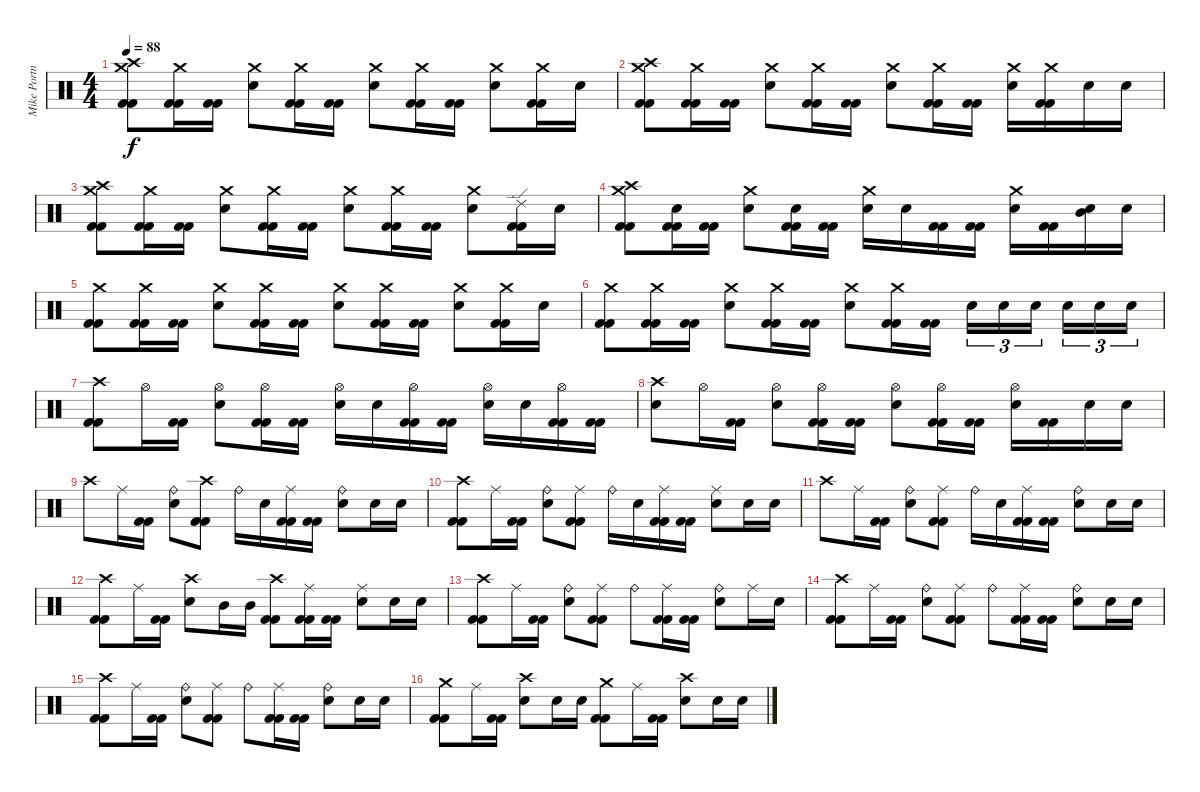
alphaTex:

\track ("Mike Portnoy - Drum" "Mike Portn") {instrument percussion}
\staff {score}
\articulation defaults
\ts (4 4)
\tempo 88
\clef neutral
\ks c
("Crash medium (hit)" "Crash high (hit)" "Kick (hit) 2" "Kick (hit) 2").8{dy f} ("Crash medium (hit)" "Kick (hit) 2" "Kick (hit) 2").16 ("Kick (hit) 2" "Kick (hit) 2").16 ("Crash medium (hit)" "Snare (hit) 2").8 ("Crash medium (hit)" "Kick (hit) 2" "Kick (hit) 2").16 ("Kick (hit) 2" "Kick (hit) 2").16 ("Crash medium (hit)" "Snare (hit) 2").8 ("Crash medium (hit)" "Kick (hit) 2" "Kick (hit) 2").16 ("Kick (hit) 2" "Kick (hit) 2").16 ("Crash medium (hit)" "Snare (hit) 2").8 ("Crash medium (hit)" "Kick (hit) 2" "Kick (hit) 2").16 "Snare (hit) 2".16 |
("Crash medium (hit)" "Crash high (hit)" "Kick (hit) 2" "Kick (hit) 2").8 ("Crash medium (hit)" "Kick (hit) 2" "Kick (hit) 2").16 ("Kick (hit) 2" "Kick (hit) 2").16 ("Crash medium (hit)" "Snare (hit) 2").8 ("Crash medium (hit)" "Kick (hit) 2" "Kick (hit) 2").16 ("Kick (hit) 2" "Kick (hit) 2").16 ("Crash medium (hit)" "Snare (hit) 2").8 ("Crash medium (hit)" "Kick (hit) 2" "Kick (hit) 2").16 ("Kick (hit) 2" "Kick (hit) 2").16 ("Crash medium (hit)" "Snare (hit) 2").16 ("Crash medium (hit)" "Kick (hit) 2" "Kick (hit) 2").16 "Snare (hit) 2".16 "Snare (hit) 2".16 |
("Crash medium (hit)" "Crash high (hit)" "Kick (hit) 2" "Kick (hit) 2").8 ("Crash medium (hit)" "Kick (hit) 2" "Kick (hit) 2").16 ("Kick (hit) 2" "Kick (hit) 2").16 ("Crash medium (hit)" "Snare (hit) 2").8 ("Crash medium (hit)" "Kick (hit) 2" "Kick (hit) 2").16 ("Kick (hit) 2" "Kick (hit) 2").16 ("Crash medium (hit)" "Snare (hit) 2").8 ("Crash medium (hit)" "Kick (hit) 2" "Kick (hit) 2").16 ("Kick (hit) 2" "Kick (hit) 2").16 ("Crash medium (hit)" "Snare (hit) 2").8 ("Ride (edge) 2" "Kick (hit) 2" "Kick (hit) 2").16 "Snare (hit) 2".16 |
("Crash medium (hit)" "Crash high (hit)" "Kick (hit) 2" "Kick (hit) 2").8 ("Snare (hit) 2" "Kick (hit) 2" "Kick (hit) 2").16 ("Kick (hit) 2" "Kick (hit) 2").16 ("Crash medium (hit)" "Snare (hit) 2").8 ("Snare (hit) 2" "Kick (hit) 2" "Kick (hit) 2").16 ("Kick (hit) 2" "Kick (hit) 2").16 ("Crash medium (hit)" "Snare (hit) 2").16 "Snare (hit) 2".16 ("Kick (hit) 2" "Kick (hit) 2").16 ("Kick (hit) 2" "Kick (hit) 2").16 ("Crash medium (hit)" "Snare (hit) 2").16 ("Kick (hit) 2" "Kick (hit) 2").16 ("Snare (hit) 2" "Mid Tom (hit)").16 "Snare (hit) 2".16 |
("Crash medium (hit)" "Kick (hit) 2" "Kick (hit) 2").8 ("Crash medium (hit)" "Kick (hit) 2" "Kick (hit) 2").16 ("Kick (hit) 2" "Kick (hit) 2").16 ("Crash medium (hit)" "Snare (hit) 2").8 ("Crash medium (hit)" "Kick (hit) 2" "Kick (hit) 2").16 ("Kick (hit) 2" "Kick (hit) 2").16 ("Crash medium (hit)" "Snare (hit) 2").8 ("Crash medium (hit)" "Kick (hit) 2" "Kick (hit) 2").16 ("Kick (hit) 2" "Kick (hit) 2").16 ("Crash medium (hit)" "Snare (hit) 2").8 ("Crash medium (hit)" "Kick (hit) 2" "Kick (hit) 2").16 "Snare (hit) 2".16 |
("Crash medium (hit)" "Kick (hit) 2" "Kick (hit) 2").8 ("Crash medium (hit)" "Kick (hit) 2" "Kick (hit) 2").16 ("Kick (hit) 2" "Kick (hit) 2").16 ("Crash medium (hit)" "Snare (hit) 2").8 ("Crash medium (hit)" "Kick (hit) 2" "Kick (hit) 2").16 ("Kick (hit) 2" "Kick (hit) 2").16 ("Crash medium (hit)" "Snare (hit) 2").8 ("Crash medium (hit)" "Kick (hit) 2" "Kick (hit) 2").16 ("Kick (hit) 2" "Kick (hit) 2").16 "Snare (hit) 2".16{tu (3 2)} "Snare (hit) 2".16{tu (3 2)} "Snare (hit) 2".16{tu (3 2)} "Snare (hit) 2".16{tu (3 2)} "Snare (hit) 2".16{tu (3 2)} "Snare (hit) 2".16{tu (3 2)} |
("Crash high (hit)" "Kick (hit) 2" "Kick (hit) 2").8 "Hi-Hat (open)".16 ("Kick (hit) 2" "Kick (hit) 2").16 ("Hi-Hat (open)" "Snare (hit) 2").8 ("Hi-Hat (open)" "Kick (hit) 2" "Kick (hit) 2").16 ("Kick (hit) 2" "Kick (hit) 2").16 ("Hi-Hat (open)" "Snare (hit) 2").16 "Snare (hit) 2".16 ("Hi-Hat (open)" "Kick (hit) 2" "Kick (hit) 2").16 ("Kick (hit) 2" "Kick (hit) 2").16 ("Hi-Hat (open)" "Snare (hit) 2").16 "Snare (hit) 2".16 ("Hi-Hat (open)" "Kick (hit) 2" "Kick (hit) 2").16 ("Kick (hit) 2" "Kick (hit) 2").16 |
("Crash high (hit)" "Snare (hit) 2").8 "Hi-Hat (open)".16 ("Kick (hit) 2" "Kick (hit) 2").16 ("Hi-Hat (open)" "Snare (hit) 2").8 ("Hi-Hat (open)" "Kick (hit) 2" "Kick (hit) 2").16 ("Kick (hit) 2" "Kick (hit) 2").16 ("Hi-Hat (open)" "Snare (hit) 2").8 ("Hi-Hat (open)" "Kick (hit) 2" "Kick (hit) 2").16 ("Kick (hit) 2" "Kick (hit) 2").16 ("Hi-Hat (open)" "Snare (hit) 2").16 ("Kick (hit) 2" "Kick (hit) 2").16 "Snare (hit) 2".16 "Snare (hit) 2".16 |
"Crash high (hit)".8 "Ride (middle)".16 ("Kick (hit) 2" "Kick (hit) 2").16 ("Ride (bell)" "Snare (hit) 2").8 ("Crash high (hit)" "Kick (hit) 2" "Kick (hit) 2").8 "Ride (bell)".16 "Snare (hit) 2".16 ("Ride (middle)" "Kick (hit) 2" "Kick (hit) 2").16 ("Kick (hit) 2" "Kick (hit) 2").16 ("Ride (bell)" "Snare (hit) 2").8 "Snare (hit) 2".16 "Snare (hit) 2".16 |
("Crash high (hit)" "Kick (hit) 2" "Kick (hit) 2").8 "Ride (middle)".16 ("Kick (hit) 2" "Kick (hit) 2").16 ("Ride (bell)" "Snare (hit) 2").8 ("Ride (middle)" "Kick (hit) 2" "Kick (hit) 2").8 "Ride (bell)".16 "Snare (hit) 2".16 ("Ride (middle)" "Kick (hit) 2" "Kick (hit) 2").16 ("Kick (hit) 2" "Kick (hit) 2").16 ("Ride (middle)" "Snare (hit) 2").8 "Snare (hit) 2".16 "Snare (hit) 2".16 |
"Crash high (hit)".8 "Ride (middle)".16 ("Kick (hit) 2" "Kick (hit) 2").16 ("Ride (bell)" "Snare (hit) 2").8 ("Ride (middle)" "Kick (hit) 2" "Kick (hit) 2").8 "Ride (bell)".16 "Snare (hit) 2".16 ("Ride (middle)" "Kick (hit) 2" "Kick (hit) 2").16 ("Kick (hit) 2" "Kick (hit) 2").16 ("Ride (bell)" "Snare (hit) 2").8 "Snare (hit) 2".16 "Snare (hit) 2".16 |
("Crash high (hit)" "Kick (hit) 2" "Kick (hit) 2").8 "Ride (middle)".16 ("Kick (hit) 2" "Kick (hit) 2").16 ("Crash high (hit)" "Snare (hit) 2").8 "Mid Tom (hit)".16 "Mid Tom (hit)".16 ("Crash high (hit)" "Kick (hit) 2" "Kick (hit) 2").8 ("Ride (middle)" "Kick (hit) 2" "Kick (hit) 2").16 ("Kick (hit) 2" "Kick (hit) 2").16 ("Ride (middle)" "Snare (hit) 2").8 "Snare (hit) 2".16 "Snare (hit) 2".16 |
("Crash high (hit)" "Kick (hit) 2" "Kick (hit) 2").8 "Ride (middle)".16 ("Kick (hit) 2" "Kick (hit) 2").16 ("Ride (bell)" "Snare (hit) 2").8 ("Ride (middle)" "Kick (hit) 2" "Kick (hit) 2").8 "Ride (bell)".8 ("Ride (middle)" "Kick (hit) 2" "Kick (hit) 2").16 ("Kick (hit) 2" "Kick (hit) 2").16 ("Ride (bell)" "Snare (hit) 2").8 "Ride (middle)".16 "Snare (hit) 2".16 |
("Crash high (hit)" "Kick (hit) 2" "Kick (hit) 2").8 "Ride (middle)".16 ("Kick (hit) 2" "Kick (hit) 2").16 ("Ride (bell)" "Snare (hit) 2").8 ("Ride (middle)" "Kick (hit) 2" "Kick (hit) 2").8 "Ride (bell)".8 ("Ride (middle)" "Kick (hit) 2" "Kick (hit) 2").16 ("Kick (hit) 2" "Kick (hit) 2").16 ("Ride (bell)" "Snare (hit) 2").8 "Snare (hit) 2".16 "Snare (hit) 2".16 |
("Crash high (hit)" "Kick (hit) 2" "Kick (hit) 2").8 "Ride (middle)".16 ("Kick (hit) 2" "Kick (hit) 2").16 ("Ride (bell)" "Snare (hit) 2").8 ("Ride (middle)" "Kick (hit) 2" "Kick (hit) 2").8 "Ride (bell)".8 ("Ride (middle)" "Kick (hit) 2" "Kick (hit) 2").16 ("Kick (hit) 2" "Kick (hit) 2").16 ("Ride (bell)" "Snare (hit) 2").8 "Snare (hit) 2".16 "Snare (hit) 2".16 |
("Crash medium (hit)" "Kick (hit) 2" "Kick (hit) 2").8 "Ride (middle)".16 ("Kick (hit) 2" "Kick (hit) 2").16 ("Crash high (hit)" "Snare (hit) 2").8 "Snare (hit) 2".16 "Snare (hit) 2".16 ("Crash medium (hit)" "Kick (hit) 2" "Kick (hit) 2").8 "Ride (middle)".16 ("Kick (hit) 2" "Kick (hit) 2").16 ("Crash high (hit)" "Snare (hit) 2").8 "Snare (hit) 2".16 "Snare (hit) 2".16
